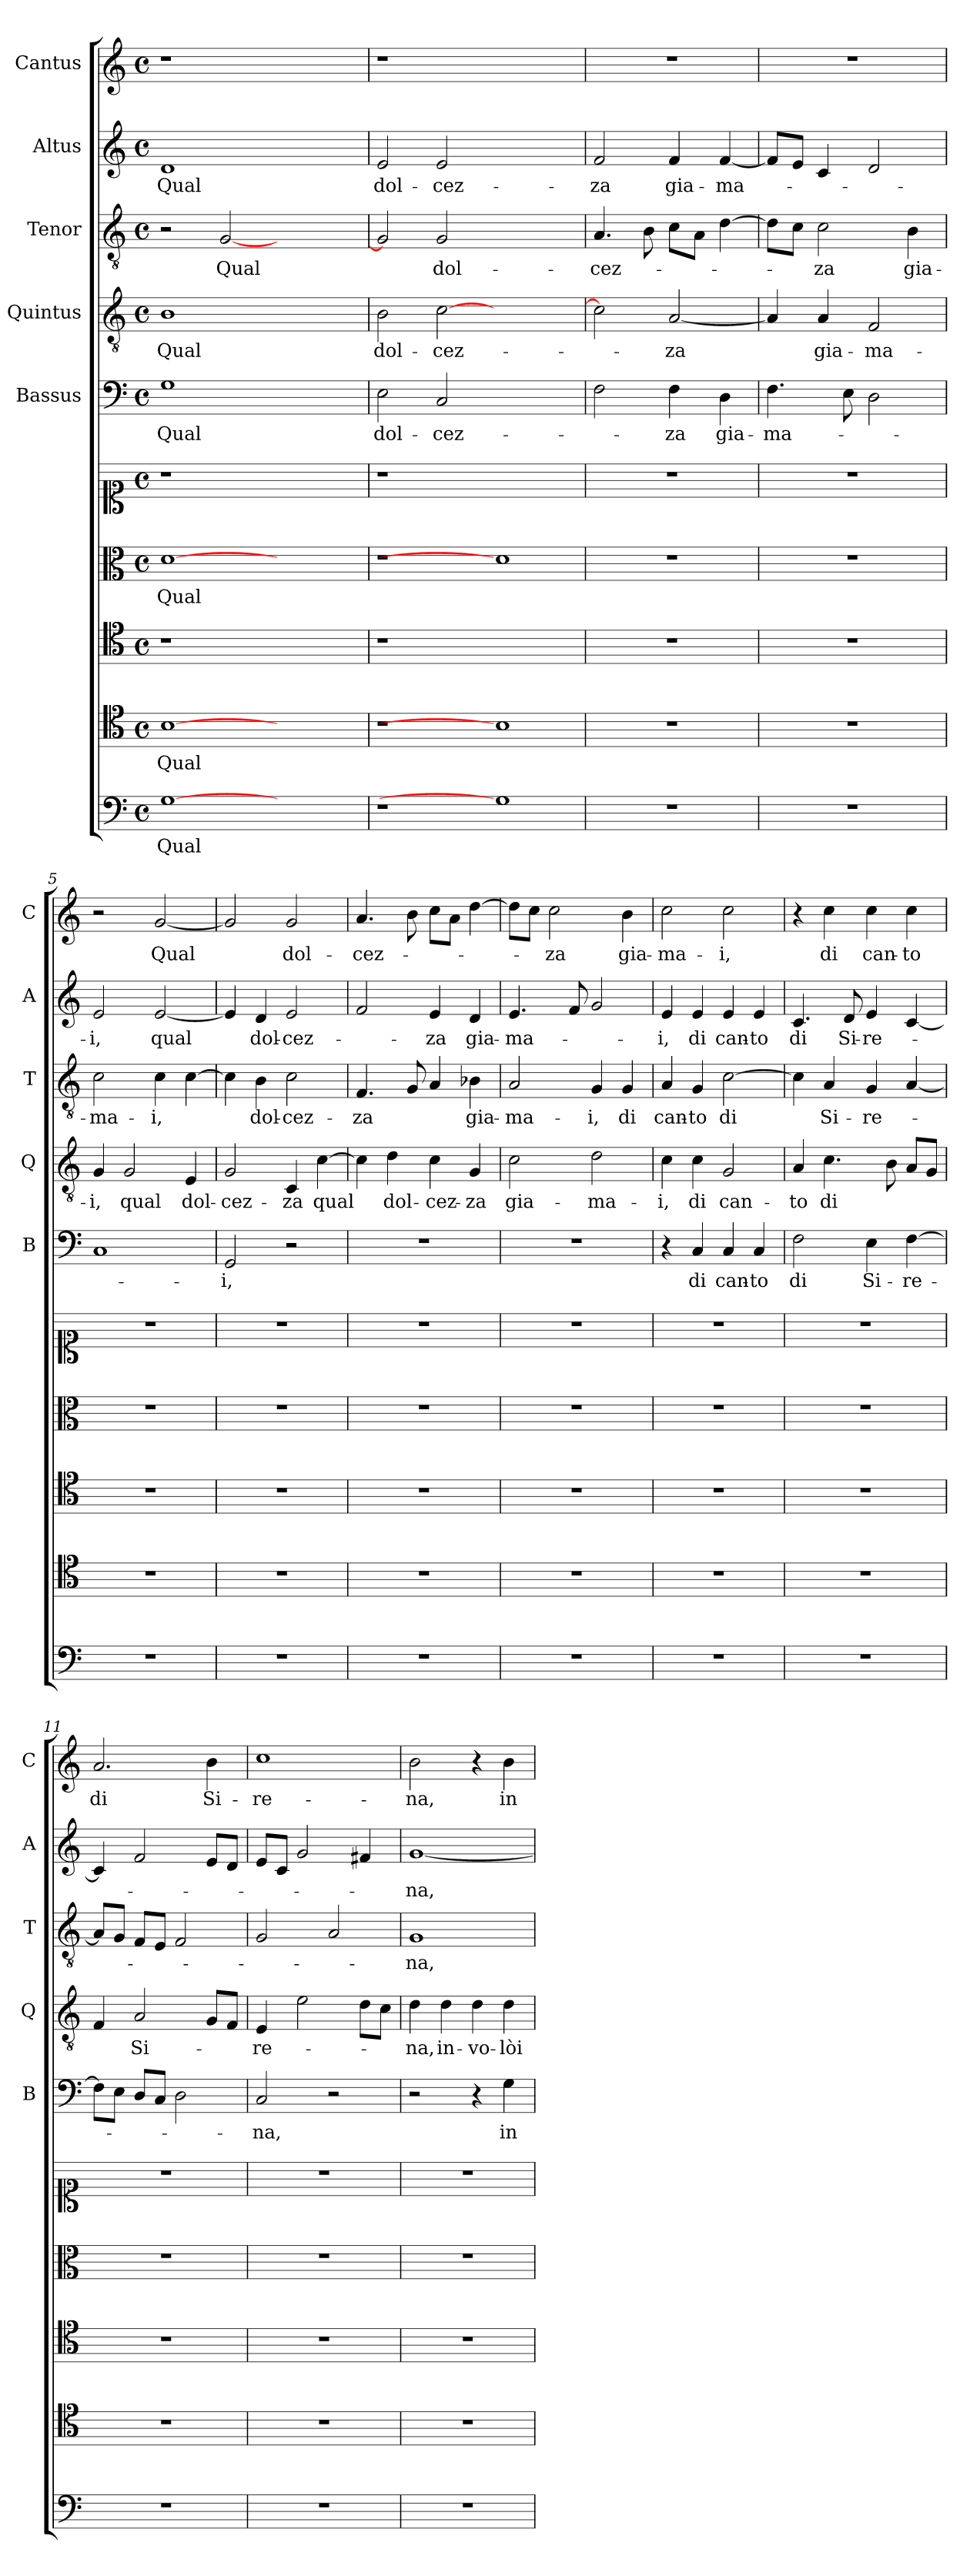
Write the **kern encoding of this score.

**kern	**text	**kern	**text	**kern	**kern	**text	**kern	**kern	**text	**kern	**text	**kern	**text	**kern	**text	**kern	**text
*part10	*part10	*part9	*part9	*part8	*part7	*part7	*part6	*part5	*part5	*part4	*part4	*part3	*part3	*part2	*part2	*part1	*part1
*staff10	*staff10	*staff9	*staff9	*staff8	*staff7	*staff7	*staff6	*staff5	*staff5	*staff4	*staff4	*staff3	*staff3	*staff2	*staff2	*staff1	*staff1
*	*	*	*	*	*	*	*	*I"Bassus	*	*I"Quintus	*	*I"Tenor	*	*I"Altus	*	*I"Cantus	*
*	*	*	*	*	*	*	*	*I'B	*	*I'Q	*	*I'T	*	*I'A	*	*I'C	*
*clefF4	*	*clefC4	*	*clefC4	*clefC3	*	*clefC1	*clefF4	*	*clefGv2	*	*clefGv2	*	*clefG2	*	*clefG2	*
*k[]	*	*k[]	*	*k[]	*k[]	*	*k[]	*k[]	*	*k[]	*	*k[]	*	*k[]	*	*k[]	*
*C:	*	*C:	*	*C:	*C:	*	*C:	*C:	*	*C:	*	*C:	*	*C:	*	*C:	*
*M4/4	*	*M4/4	*	*M4/4	*M4/4	*	*M4/4	*M4/4	*	*M4/4	*	*M4/4	*	*M4/4	*	*M4/4	*
*met(c)	*	*met(c)	*	*met(c)	*met(c)	*	*met(c)	*met(c)	*	*met(c)	*	*met(c)	*	*met(c)	*	*met(c)	*
=1	=1	=1	=1	=1	=1	=1	=1	=1	=1	=1	=1	=1	=1	=1	=1	=1	=1
[1G	Qual	[1B	Qual	1r	[1d	Qual	1r	1G	Qual	1B	Qual	2r	.	1d	Qual	1r	.
.	.	.	.	.	.	.	.	.	.	.	.	[2G/	Qual	.	.	.	.
1ryy	.	1ryy	.	1ryy	1ryy	.	1ryy	1ryy	.	1ryy	.	1ryy	.	1ryy	.	1ryy	.
=2	=2	=2	=2	=2	=2	=2	=2	=2	=2	=2	=2	=2	=2	=2	=2	=2	=2
1r	.	1r	.	1r	1r	.	1r	2E\	dol-	2B\	dol-	2G/]	.	2e/	dol-	1r	.
.	.	.	.	.	.	.	.	2C/	-cez-	[2c\	-cez-	2G/	dol-	2e/	-cez-	.	.
1G]	.	1B]	.	1ryy	1d]	.	1ryy	1ryy	.	1ryy	.	1ryy	.	1ryy	.	1ryy	.
=3	=3	=3	=3	=3	=3	=3	=3	=3	=3	=3	=3	=3	=3	=3	=3	=3	=3
1r	.	1r	.	1r	1r	.	1r	2F\	.	2c\]	.	4.A/	-cez-	2f/	-za	1r	.
.	.	.	.	.	.	.	.	.	.	.	.	8B\	.	.	.	.	.
.	.	.	.	.	.	.	.	4F\	-za	[2A/	-za	8c\L	.	4f/	gia-	.	.
.	.	.	.	.	.	.	.	.	.	.	.	8A\J	.	.	.	.	.
.	.	.	.	.	.	.	.	4D\	gia-	.	.	[4d\	.	[4f/	-ma-	.	.
=4	=4	=4	=4	=4	=4	=4	=4	=4	=4	=4	=4	=4	=4	=4	=4	=4	=4
1r	.	1r	.	1r	1r	.	1r	4.F\	-ma-	4A/]	.	8d\L]	.	8f/L]	.	1r	.
.	.	.	.	.	.	.	.	.	.	.	.	8c\J	.	8e/J	.	.	.
.	.	.	.	.	.	.	.	.	.	4A/	gia-	2c\	-za	4c/	.	.	.
.	.	.	.	.	.	.	.	8E\	.	.	.	.	.	.	.	.	.
.	.	.	.	.	.	.	.	2D\	.	2F/	-ma-	.	.	2d/	.	.	.
.	.	.	.	.	.	.	.	.	.	.	.	4B\	gia-	.	.	.	.
=5	=5	=5	=5	=5	=5	=5	=5	=5	=5	=5	=5	=5	=5	=5	=5	=5	=5
1r	.	1r	.	1r	1r	.	1r	1C	.	4G/	-i,	2c\	-ma-	2e/	-i,	2r	.
.	.	.	.	.	.	.	.	.	.	2G/	qual	.	.	.	.	.	.
.	.	.	.	.	.	.	.	.	.	.	.	4c\	-i,	[2e/	qual	[2g/	Qual
.	.	.	.	.	.	.	.	.	.	4E/	dol-	[4c\	.	.	.	.	.
!!LO:LB:g=z
=6	=6	=6	=6	=6	=6	=6	=6	=6	=6	=6	=6	=6	=6	=6	=6	=6	=6
1r	.	1r	.	1r	1r	.	1r	2GG/	-i,	2G/	-cez-	4c\]	.	4e/]	.	2g/]	.
.	.	.	.	.	.	.	.	.	.	.	.	4B\	dol-	4d/	dol-	.	.
.	.	.	.	.	.	.	.	2r	.	4C/	-za	2c\	-cez-	2e/	-cez-	2g/	dol-
.	.	.	.	.	.	.	.	.	.	[4c\	qual	.	.	.	.	.	.
=7	=7	=7	=7	=7	=7	=7	=7	=7	=7	=7	=7	=7	=7	=7	=7	=7	=7
1r	.	1r	.	1r	1r	.	1r	1r	.	4c\]	.	4.F/	-za	2f/	.	4.a/	-cez-
.	.	.	.	.	.	.	.	.	.	4d\	dol-	.	.	.	.	.	.
.	.	.	.	.	.	.	.	.	.	.	.	8G/	.	.	.	8b\	.
.	.	.	.	.	.	.	.	.	.	4c\	-cez-	4A/	.	4e/	-za	8cc\L	.
.	.	.	.	.	.	.	.	.	.	.	.	.	.	.	.	8a\J	.
.	.	.	.	.	.	.	.	.	.	4G/	-za	4B-X\	gia-	4d/	gia-	[4dd\	.
=8	=8	=8	=8	=8	=8	=8	=8	=8	=8	=8	=8	=8	=8	=8	=8	=8	=8
1r	.	1r	.	1r	1r	.	1r	1r	.	2c\	gia-	2A/	-ma-	4.e/	-ma-	8dd\L]	.
.	.	.	.	.	.	.	.	.	.	.	.	.	.	.	.	8cc\J	.
.	.	.	.	.	.	.	.	.	.	.	.	.	.	.	.	2cc\	-za
.	.	.	.	.	.	.	.	.	.	.	.	.	.	8f/	.	.	.
.	.	.	.	.	.	.	.	.	.	2d\	-ma-	4G/	-i,	2g/	.	.	.
.	.	.	.	.	.	.	.	.	.	.	.	4G/	di	.	.	4b\	gia-
=9	=9	=9	=9	=9	=9	=9	=9	=9	=9	=9	=9	=9	=9	=9	=9	=9	=9
1r	.	1r	.	1r	1r	.	1r	4r	.	4c\	-i,	4A/	can-	4e/	-i,	2cc\	-ma-
.	.	.	.	.	.	.	.	4C/	di	4c\	di	4G/	-to	4e/	di	.	.
.	.	.	.	.	.	.	.	4C/	can-	2G/	can-	[2c\	di	4e/	can-	2cc\	-i,
.	.	.	.	.	.	.	.	4C/	-to	.	.	.	.	4e/	-to	.	.
=10	=10	=10	=10	=10	=10	=10	=10	=10	=10	=10	=10	=10	=10	=10	=10	=10	=10
1r	.	1r	.	1r	1r	.	1r	2F\	di	4A/	-to	4c\]	.	4.c/	di	4r	.
.	.	.	.	.	.	.	.	.	.	4.c\	di	4A/	Si-	.	.	4cc\	di
.	.	.	.	.	.	.	.	.	.	.	.	.	.	8d/	Si-	.	.
.	.	.	.	.	.	.	.	4E\	Si-	.	.	4G/	-re-	4e/	-re-	4cc\	can-
.	.	.	.	.	.	.	.	.	.	8B\	.	.	.	.	.	.	.
.	.	.	.	.	.	.	.	[4F\	-re-	8A/L	.	[4A/	.	[4c/	.	4cc\	-to
.	.	.	.	.	.	.	.	.	.	8G/J	.	.	.	.	.	.	.
!!LO:LB:g=z
=11	=11	=11	=11	=11	=11	=11	=11	=11	=11	=11	=11	=11	=11	=11	=11	=11	=11
1r	.	1r	.	1r	1r	.	1r	8F\L]	.	4F/	.	8A/L]	.	4c/]	.	2.a/	di
.	.	.	.	.	.	.	.	8E\J	.	.	.	8G/J	.	.	.	.	.
.	.	.	.	.	.	.	.	8D/L	.	2A/	Si-	8F/L	.	2f/	.	.	.
.	.	.	.	.	.	.	.	8C/J	.	.	.	8E/J	.	.	.	.	.
.	.	.	.	.	.	.	.	2D\	.	.	.	2F/	.	.	.	.	.
.	.	.	.	.	.	.	.	.	.	8G/L	.	.	.	8e/L	.	4b\	Si-
.	.	.	.	.	.	.	.	.	.	8F/J	.	.	.	8d/J	.	.	.
=12	=12	=12	=12	=12	=12	=12	=12	=12	=12	=12	=12	=12	=12	=12	=12	=12	=12
1r	.	1r	.	1r	1r	.	1r	2C/	-na,	4E/	-re-	2G/	.	8e/L	.	1cc	-re-
.	.	.	.	.	.	.	.	.	.	.	.	.	.	8c/J	.	.	.
.	.	.	.	.	.	.	.	.	.	2e\	.	.	.	2g/	.	.	.
.	.	.	.	.	.	.	.	2r	.	.	.	2A/	.	.	.	.	.
.	.	.	.	.	.	.	.	.	.	8d\L	.	.	.	4f#/	.	.	.
.	.	.	.	.	.	.	.	.	.	8c\J	.	.	.	.	.	.	.
=13	=13	=13	=13	=13	=13	=13	=13	=13	=13	=13	=13	=13	=13	=13	=13	=13	=13
1r	.	1r	.	1r	1r	.	1r	2r	.	4d\	-na,	1G	-na,	[1g	-na,	2b\	-na,
.	.	.	.	.	.	.	.	.	.	4d\	in-	.	.	.	.	.	.
.	.	.	.	.	.	.	.	4r	.	4d\	-vo-	.	.	.	.	4r	.
.	.	.	.	.	.	.	.	4G\	in-	4d\	-lòi	.	.	.	.	4b\	in-
=	=	=	=	=	=	=	=	=	=	=	=	=	=	=	=	=	=
*-	*-	*-	*-	*-	*-	*-	*-	*-	*-	*-	*-	*-	*-	*-	*-	*-	*-
